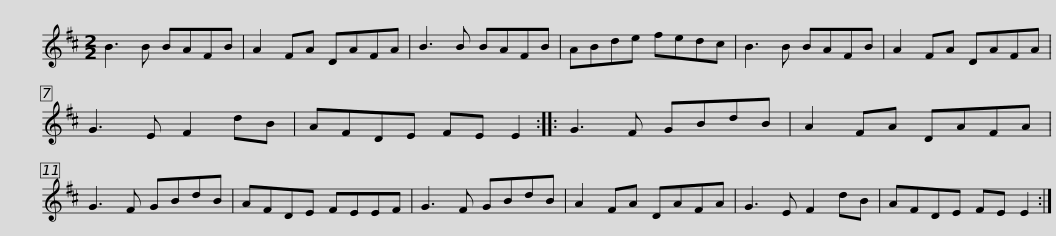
X:1
L:1/8
M:2/2
I:linebreak $
K:D
V:1 treble
V:1
 B3 B BAFB | A2 FA DAFA | B3 B BAFB | ABde fedc | B3 B BAFB | %5
 A2 FA DAFA |$ G3 E F2 dB | AFDE FE E2 :: G3 F GBdB | A2 FA DAFA | %10
 G3 F GBdB | AFDE FEEF |$ G3 F GBdB | A2 FA DAFA | G3 E F2 dB | %15
 AFDE FE E2 :| %16
